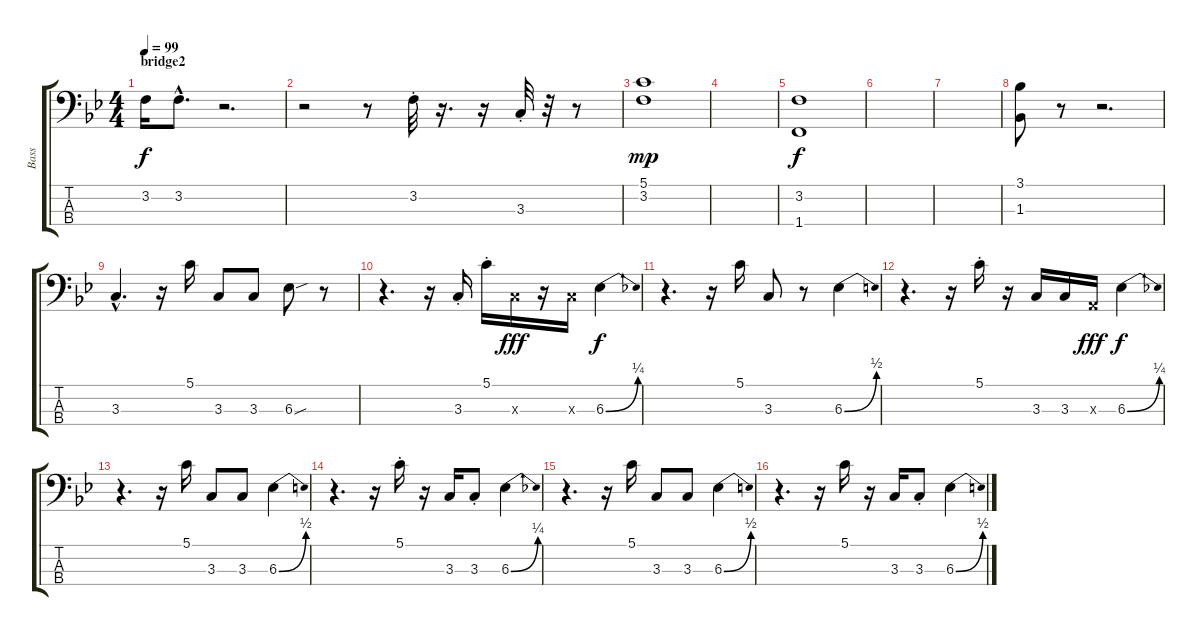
\track ("Bass" "Bass") {instrument synthbass1}
\staff {score tabs}
\tuning (G2 D2 A1 E1) {hide}
\ts (4 4)
\section ("" "bridge2")
\tempo 99
\clef f4
\ks bb
3.2.16{dy f} 3.2{hac}.8{d} r.2{d} |
r.2 r.8 3.2{st}.32 r.16{d} r.16 3.3{st}.32 r.32 r.8 |
(5.1 3.2).1{dy mp} |
|
(3.2 1.4).1{dy f} |
|
|
(3.1 1.3).8 r.8 r.2{d} |
3.3{hac}.4{d} r.16 5.1.16 3.3.8 3.3.8 6.3{sou}.8 r.8 |
r.4{d} r.16 3.3{st}.16 5.1{st}.16 3.3{x}.16{dy fff} r.16 3.3{x}.16 6.3{be (bend 0 0 60 1)}.4{dy f} |
r.4{d} r.16 5.1.16 3.3.8 r.8 6.3{be (bend 0 0 60 2)}.4 |
r.4{d} r.16 5.1{st}.16 r.16 3.3.16 3.3.16 0.3{x}.16{dy fff} 6.3{be (bend 0 0 60 1)}.4{dy f} |
r.4{d} r.16 5.1.16 3.3.8 3.3.8 6.3{be (bend 0 0 60 2)}.4 |
r.4{d} r.16 5.1{st}.16 r.16 3.3.16 3.3{st}.8 6.3{be (bend 0 0 60 1)}.4 |
r.4{d} r.16 5.1.16 3.3.8 3.3.8 6.3{be (bend 0 0 60 2)}.4 |
r.4{d} r.16 5.1.16 r.16 3.3.16 3.3{st}.8 6.3{be (bend 0 0 60 2)}.4
